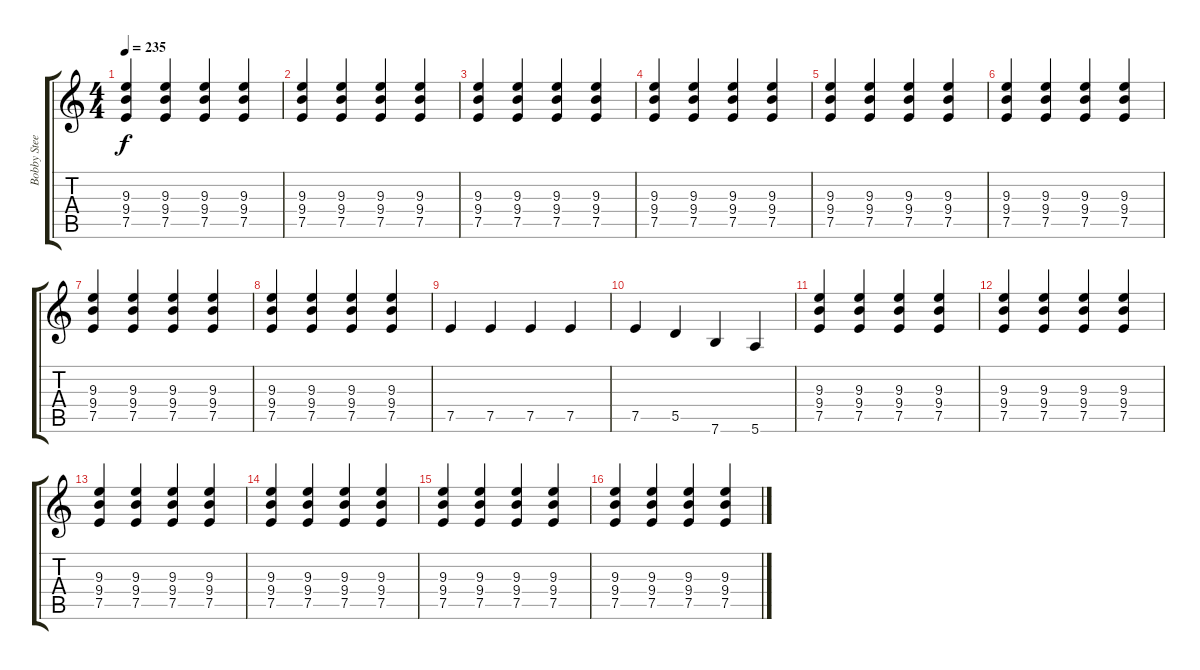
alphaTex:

\track ("Bobby Steele" "Bobby Stee") {instrument distortionguitar}
\staff {score tabs}
\tuning (E4 B3 G3 D3 A2 E2) {hide}
\ts (4 4)
\tempo 235
\clef g2
\ks c
(9.3 9.4 7.5).4{dy f} (9.3 9.4 7.5).4 (9.3 9.4 7.5).4 (9.3 9.4 7.5).4 |
(9.3 9.4 7.5).4 (9.3 9.4 7.5).4 (9.3 9.4 7.5).4 (9.3 9.4 7.5).4 |
(9.3 9.4 7.5).4 (9.3 9.4 7.5).4 (9.3 9.4 7.5).4 (9.3 9.4 7.5).4 |
(9.3 9.4 7.5).4 (9.3 9.4 7.5).4 (9.3 9.4 7.5).4 (9.3 9.4 7.5).4 |
(9.3 9.4 7.5).4 (9.3 9.4 7.5).4 (9.3 9.4 7.5).4 (9.3 9.4 7.5).4 |
(9.3 9.4 7.5).4 (9.3 9.4 7.5).4 (9.3 9.4 7.5).4 (9.3 9.4 7.5).4 |
(9.3 9.4 7.5).4 (9.3 9.4 7.5).4 (9.3 9.4 7.5).4 (9.3 9.4 7.5).4 |
(9.3 9.4 7.5).4 (9.3 9.4 7.5).4 (9.3 9.4 7.5).4 (9.3 9.4 7.5).4 |
7.5.4 7.5.4 7.5.4 7.5.4 |
7.5.4 5.5.4 7.6.4 5.6.4 |
(9.3 9.4 7.5).4 (9.3 9.4 7.5).4 (9.3 9.4 7.5).4 (9.3 9.4 7.5).4 |
(9.3 9.4 7.5).4 (9.3 9.4 7.5).4 (9.3 9.4 7.5).4 (9.3 9.4 7.5).4 |
(9.3 9.4 7.5).4 (9.3 9.4 7.5).4 (9.3 9.4 7.5).4 (9.3 9.4 7.5).4 |
(9.3 9.4 7.5).4 (9.3 9.4 7.5).4 (9.3 9.4 7.5).4 (9.3 9.4 7.5).4 |
(9.3 9.4 7.5).4 (9.3 9.4 7.5).4 (9.3 9.4 7.5).4 (9.3 9.4 7.5).4 |
(9.3 9.4 7.5).4 (9.3 9.4 7.5).4 (9.3 9.4 7.5).4 (9.3 9.4 7.5).4
